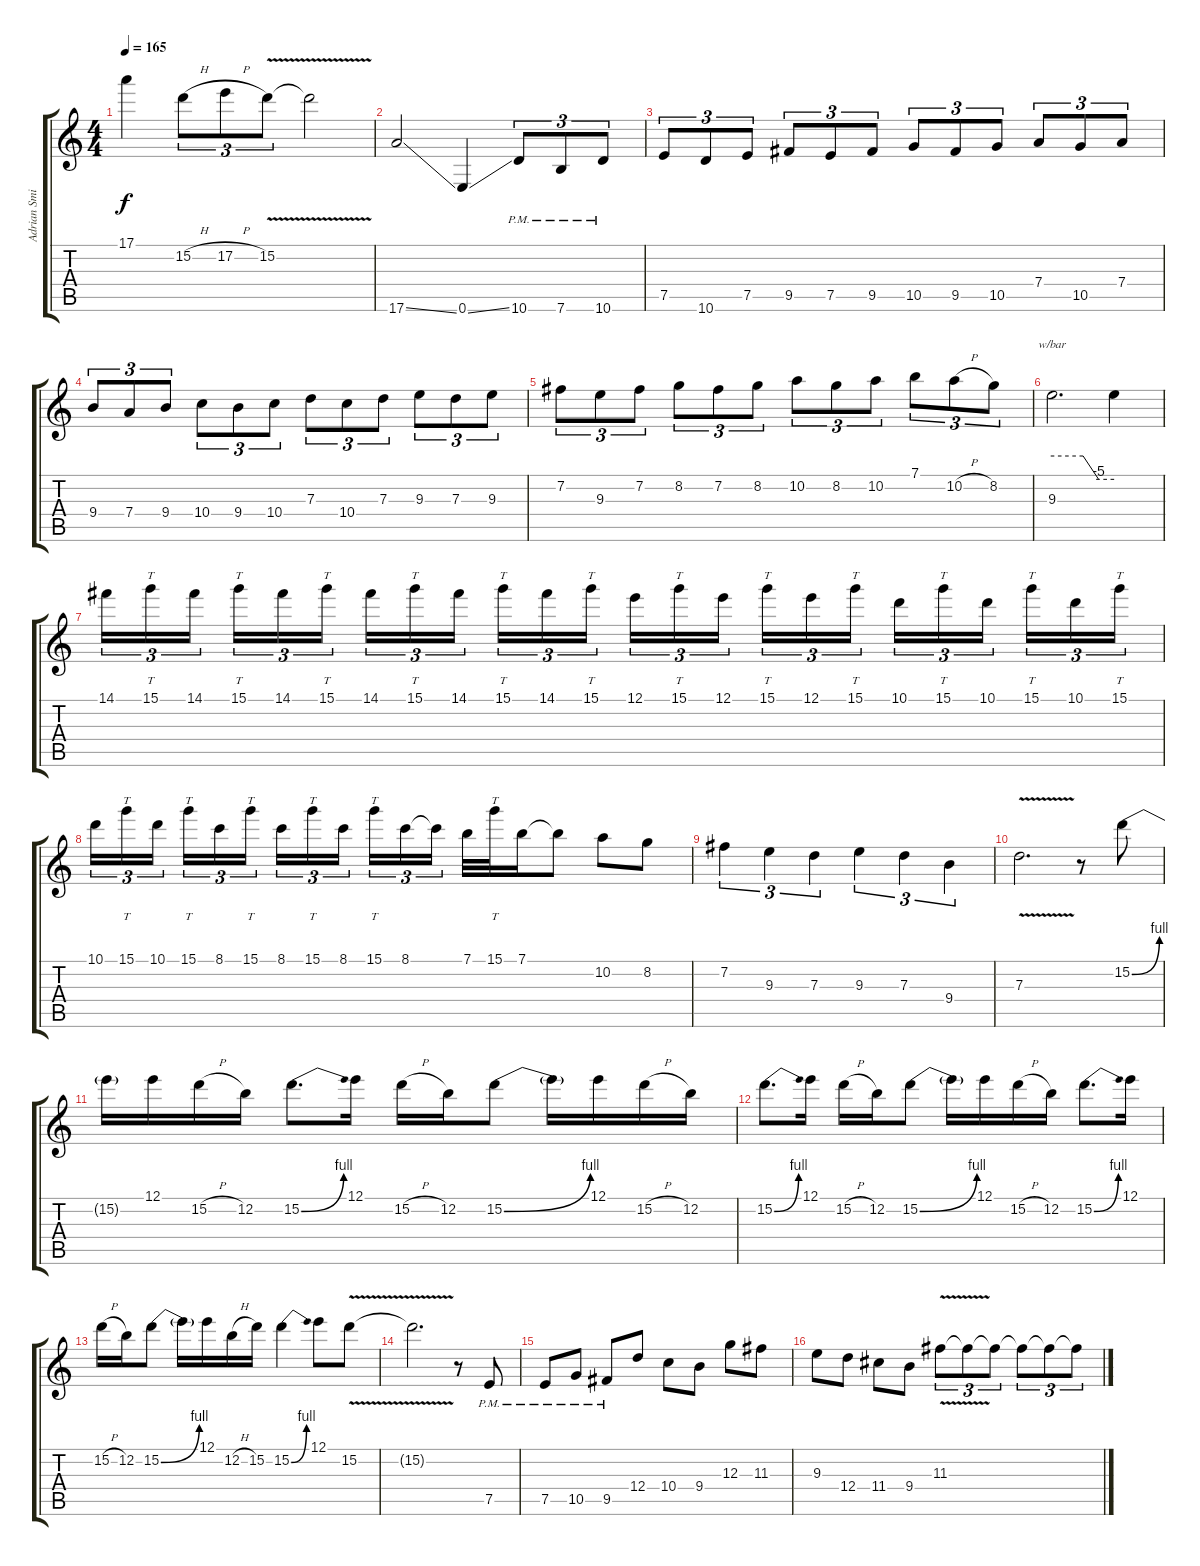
\track ("Adrian Smith" "Adrian Smi") {instrument distortionguitar}
\staff {score tabs}
\tuning (E4 B3 G3 D3 A2 E2) {hide}
\ts (4 4)
\tempo 165
\clef g2
\ks c
17.1.4{dy f} 15.2{h}.8{tu (3 2)} 17.2{h}.8{tu (3 2)} 15.2{v}.8{tu (3 2)} 15.2{t}.2 |
17.6{ss}.2 0.6{ss}.4 10.6{pm}.8{tu (3 2)} 7.6{pm}.8{tu (3 2)} 10.6{pm}.8{tu (3 2)} |
7.5.8{tu (3 2)} 10.6.8{tu (3 2)} 7.5.8{tu (3 2)} 9.5.8{tu (3 2)} 7.5.8{tu (3 2)} 9.5.8{tu (3 2)} 10.5.8{tu (3 2)} 9.5.8{tu (3 2)} 10.5.8{tu (3 2)} 7.4.8{tu (3 2)} 10.5.8{tu (3 2)} 7.4.8{tu (3 2)} |
9.4.8{tu (3 2)} 7.4.8{tu (3 2)} 9.4.8{tu (3 2)} 10.4.8{tu (3 2)} 9.4.8{tu (3 2)} 10.4.8{tu (3 2)} 7.3.8{tu (3 2)} 10.4.8{tu (3 2)} 7.3.8{tu (3 2)} 9.3.8{tu (3 2)} 7.3.8{tu (3 2)} 9.3.8{tu (3 2)} |
7.2.8{tu (3 2)} 9.3.8{tu (3 2)} 7.2.8{tu (3 2)} 8.2.8{tu (3 2)} 7.2.8{tu (3 2)} 8.2.8{tu (3 2)} 10.2.8{tu (3 2)} 8.2.8{tu (3 2)} 10.2.8{tu (3 2)} 7.1.8{tu (3 2)} 10.2{h}.8{tu (3 2)} 8.2.8{tu (3 2)} |
9.3.2{d tbe (custom default 0 0 30 0 45 -20 60 -20)} 9.3{t}.4 |
14.1.16{tu (3 2)} 15.1.16{tt tu (3 2)} 14.1.16{tu (3 2) beam splitsecondary} 15.1.16{tt tu (3 2)} 14.1.16{tu (3 2)} 15.1.16{tt tu (3 2)} 14.1.16{tu (3 2)} 15.1.16{tt tu (3 2)} 14.1.16{tu (3 2) beam splitsecondary} 15.1.16{tt tu (3 2)} 14.1.16{tu (3 2)} 15.1.16{tt tu (3 2)} 12.1.16{tu (3 2)} 15.1.16{tt tu (3 2)} 12.1.16{tu (3 2) beam splitsecondary} 15.1.16{tt tu (3 2)} 12.1.16{tu (3 2)} 15.1.16{tt tu (3 2)} 10.1.16{tu (3 2)} 15.1.16{tt tu (3 2)} 10.1.16{tu (3 2) beam splitsecondary} 15.1.16{tt tu (3 2)} 10.1.16{tu (3 2)} 15.1.16{tt tu (3 2)} |
10.1.16{tu (3 2)} 15.1.16{tt tu (3 2)} 10.1.16{tu (3 2) beam splitsecondary} 15.1.16{tt tu (3 2)} 8.1.16{tu (3 2)} 15.1.16{tt tu (3 2)} 8.1.16{tu (3 2)} 15.1.16{tt tu (3 2)} 8.1.16{tu (3 2) beam splitsecondary} 15.1.16{tt tu (3 2)} 8.1.16{tu (3 2)} 8.1{t}.16{tu (3 2)} 7.1.32 15.1.32{tt} 7.1.16 7.1{t}.8 10.2.8 8.2.8 |
7.2.4{tu (3 2)} 9.3.4{tu (3 2)} 7.3.4{tu (3 2)} 9.3.4{tu (3 2)} 7.3.4{tu (3 2)} 9.4.4{tu (3 2)} |
7.3{v}.2{d} r.8 15.2{be (bend 0 0 60 4)}.8 |
15.2{t}.16 12.1.16 15.2{h}.16 12.2.16 15.2{be (bend 0 0 60 4)}.8{d} 12.1.16 15.2{h}.16 12.2.16 15.2{be (bend 0 0 60 4)}.8 15.2{t}.16 12.1.16 15.2{h}.16 12.2.16 |
15.2{be (bend 0 0 60 4)}.8{d} 12.1.16 15.2{h}.16 12.2.16 15.2{be (bend 0 0 60 4)}.8 15.2{t}.16 12.1.16 15.2{h}.16 12.2.16 15.2{be (bend 0 0 60 4)}.8{d} 12.1.16 |
15.2{h}.16 12.2.16 15.2{be (bend 0 0 60 4)}.8 15.2{t}.16 12.1.16 12.2{h}.16 15.2.16 15.2{be (bend 0 0 60 4)}.4 12.1.8 15.2{v}.8 |
15.2{t}.2{d} r.8 7.5{pm}.8 |
7.5{pm}.8 10.5{pm}.8 9.5{pm}.8 12.4.8 10.4.8 9.4.8 12.3.8 11.3.8 |
9.3.8 12.4.8 11.4.8 9.4.8 11.3{v}.8{tu (3 2)} 11.3{t}.8{tu (3 2)} 11.3{t}.8{tu (3 2)} 11.3{t}.8{tu (3 2)} 11.3{t}.8{tu (3 2)} 11.3{t}.8{tu (3 2)}
